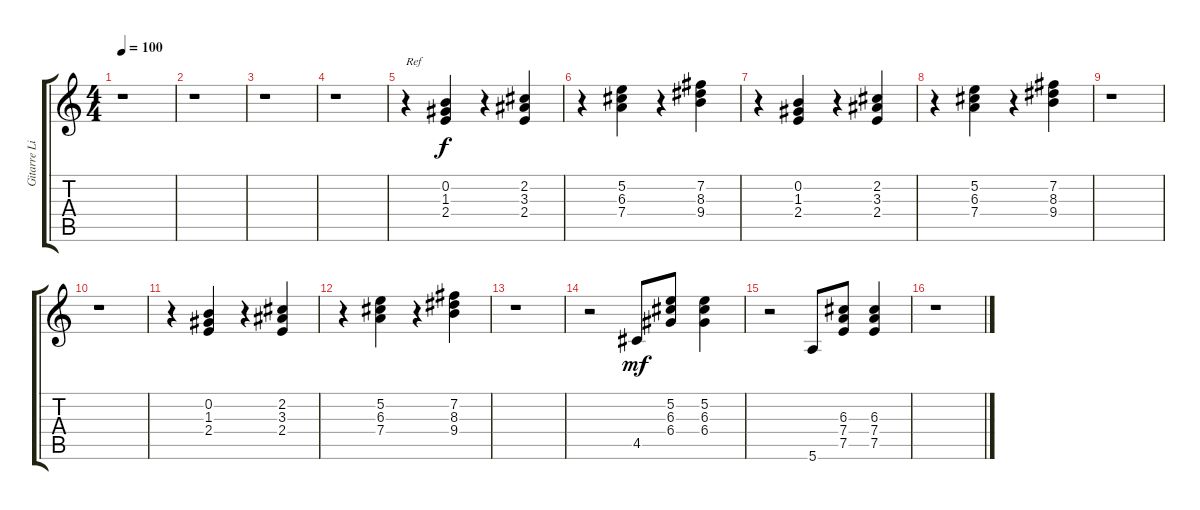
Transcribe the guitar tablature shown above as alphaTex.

\track ("Gitarre Links (Ref)" "Gitarre Li") {instrument distortionguitar}
\staff {score tabs}
\tuning (E4 B3 G3 D3 A2 E2) {hide}
\ts (4 4)
\tempo 100
\clef g2
\ks c
r.1{dy f} |
r.1 |
r.1 |
r.1 |
r.4{txt "Ref"} (0.2 1.3 2.4).4 r.4 (2.2 3.3 2.4).4 |
r.4 (5.2 6.3 7.4).4 r.4 (7.2 8.3 9.4).4 |
r.4 (0.2 1.3 2.4).4 r.4 (2.2 3.3 2.4).4 |
r.4 (5.2 6.3 7.4).4 r.4 (7.2 8.3 9.4).4 |
r.1 |
r.1 |
r.4 (0.2 1.3 2.4).4 r.4 (2.2 3.3 2.4).4 |
r.4 (5.2 6.3 7.4).4 r.4 (7.2 8.3 9.4).4 |
r.1 |
r.2 4.5.8{dy mf} (5.2 6.3 6.4).8 (5.2 6.3 6.4).4 |
r.2 5.6.8 (6.3 7.4 7.5).8 (6.3 7.4 7.5).4 |
r.1
